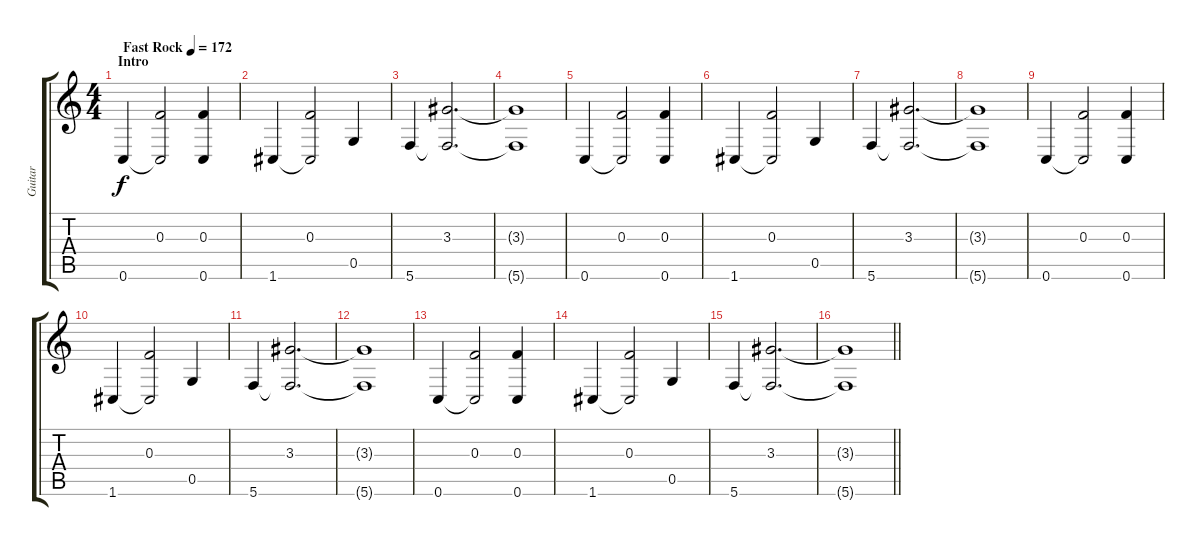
\track ("Guitar" "Guitar") {instrument distortionguitar}
\staff {score tabs}
\tuning (D4 A3 F3 C3 G2 C2) {hide}
\ts (4 4)
\section ("" "Intro")
\tempo (172 "Fast Rock")
\clef g2
\ks c
0.6.4{dy f instrument distortionguitar} (0.3 0.6{t}).2 (0.3 0.6).4 |
1.6.4 (0.3 1.6{t}).2 0.5.4 |
5.6.4 (3.3 5.6{t}).2{d} |
(3.3{t} 5.6{t}).1 |
0.6.4 (0.3 0.6{t}).2 (0.3 0.6).4 |
1.6.4 (0.3 1.6{t}).2 0.5.4 |
5.6.4 (3.3 5.6{t}).2{d} |
(3.3{t} 5.6{t}).1 |
0.6.4 (0.3 0.6{t}).2 (0.3 0.6).4 |
1.6.4 (0.3 1.6{t}).2 0.5.4 |
5.6.4 (3.3 5.6{t}).2{d} |
(3.3{t} 5.6{t}).1 |
0.6.4 (0.3 0.6{t}).2 (0.3 0.6).4 |
1.6.4 (0.3 1.6{t}).2 0.5.4 |
5.6.4 (3.3 5.6{t}).2{d} |
\barLineRight lightlight
(3.3{t} 5.6{t}).1
